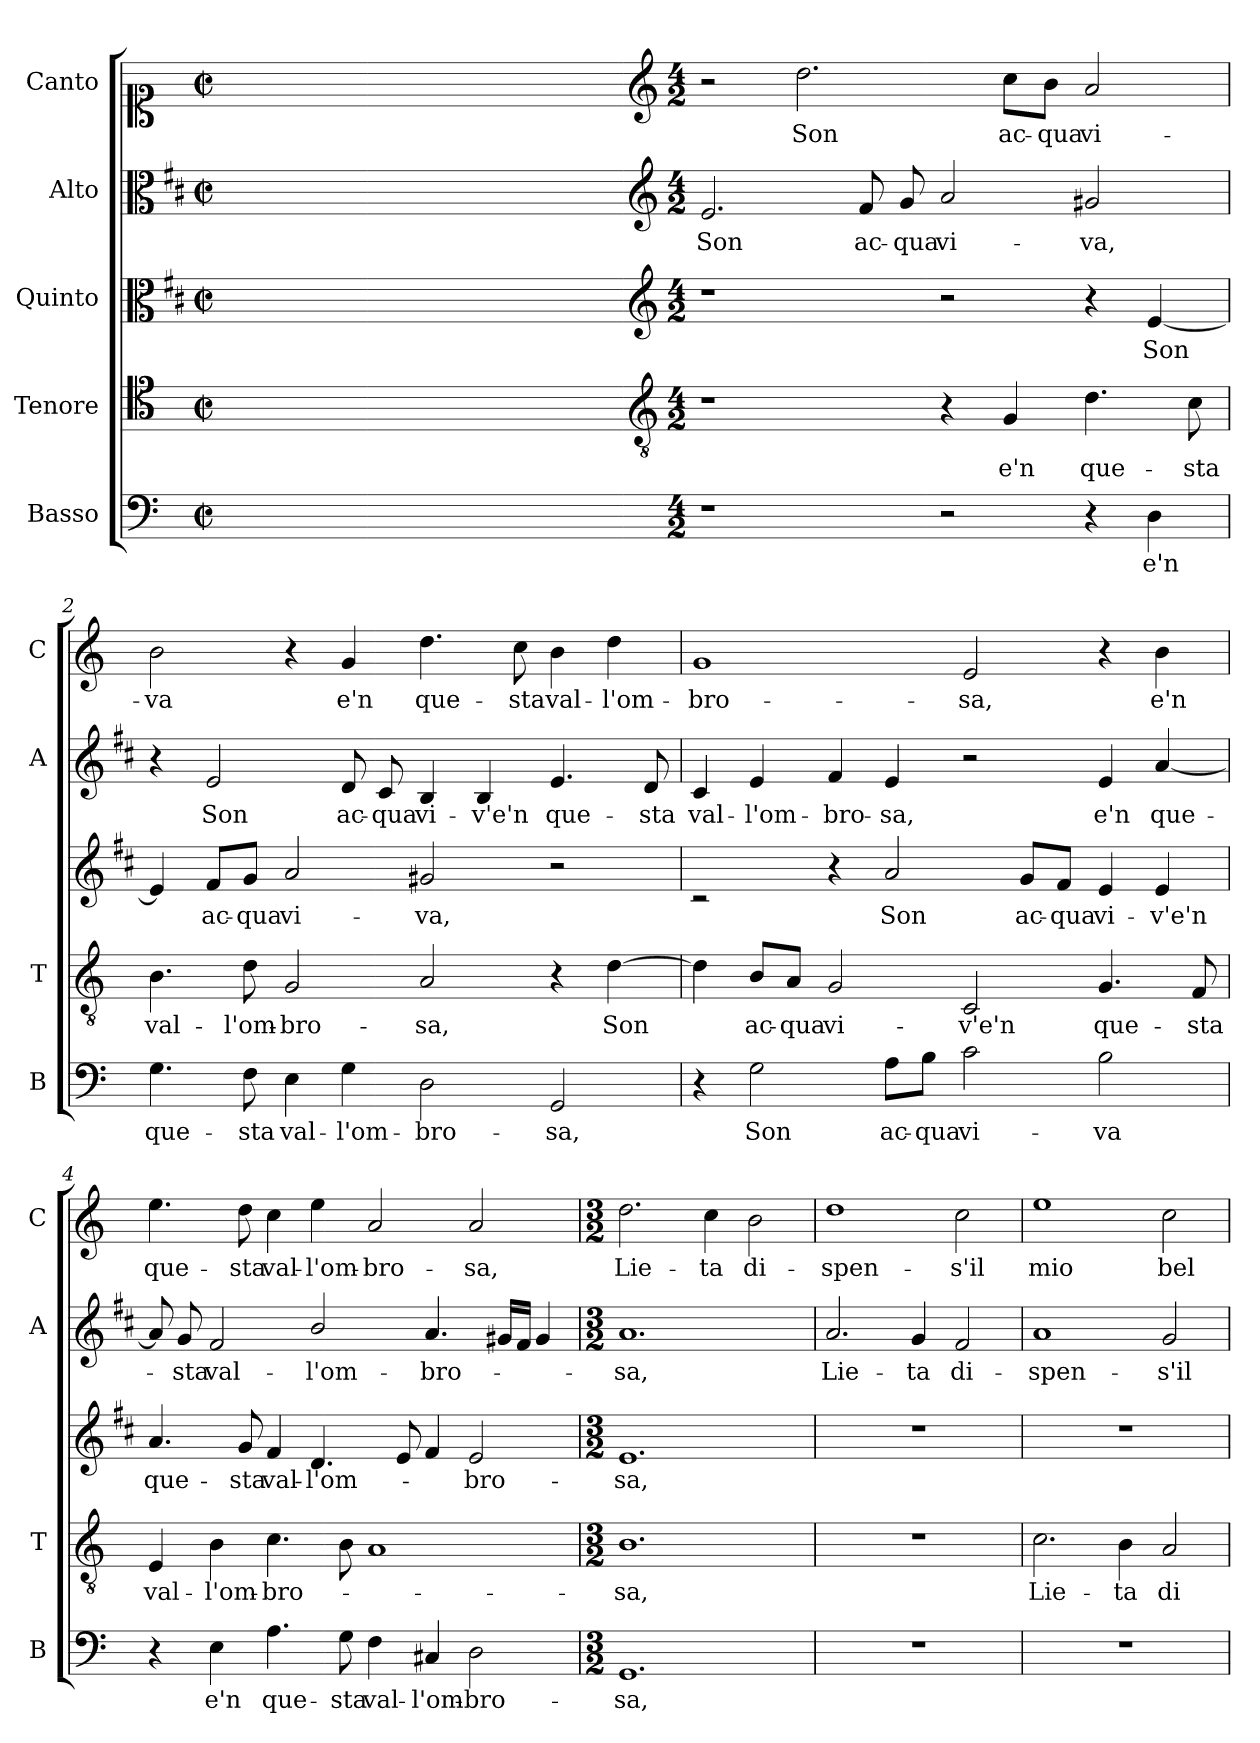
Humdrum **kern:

**kern	**text	**kern	**text	**kern	**text	**kern	**text	**kern	**text
*part5	*part5	*part4	*part4	*part3	*part3	*part2	*part2	*part1	*part1
*staff5	*staff5	*staff4	*staff4	*staff3	*staff3	*staff2	*staff2	*staff1	*staff1
*I"Basso	*	*I"Tenore	*	*I"Quinto	*	*I"Alto	*	*I"Canto	*
*I'B	*	*I'T	*	*	*	*I'A	*	*I'C	*
*clefF4	*	*clefC4	*	*clefC3	*	*clefC3	*	*clefC1	*
*	*	*	*	*ITrd1c2	*	*ITrd1c2	*	*	*
*k[]	*	*k[]	*	*k[]	*	*k[]	*	*k[]	*
*C:	*	*C:	*	*C:	*	*C:	*	*C:	*
*M2/2	*	*M2/2	*	*M2/2	*	*M2/2	*	*M2/2	*
*met(c|)	*	*met(c|)	*	*met(c|)	*	*met(c|)	*	*met(c|)	*
=	=	=	=	=	=	=	=	=	=
1ryy	.	1ryy	.	1ryy	.	1ryy	.	1ryy	.
=1X-	=1X-	=1X-	=1X-	=1X-	=1X-	=1X-	=1X-	=1X-	=1X-
4ryy	.	4ryy	.	4ryy	.	4ryy	.	4ryy	.
4ryy	.	4ryy	.	4ryy	.	4ryy	.	4ryy	.
4ryy	.	4ryy	.	4ryy	.	4ryy	.	4ryy	.
4ryy	.	4ryy	.	4ryy	.	4ryy	.	4ryy	.
=1-	=1-	=1-	=1-	=1-	=1-	=1-	=1-	=1-	=1-
*	*	*clefGv2	*	*clefG2	*	*clefG2	*	*clefG2	*
*M4/2	*	*M4/2	*	*M4/2	*	*M4/2	*	*M4/2	*
!	!	!	!	!	!	!	!LO:LY:b	!	!
1r	.	1r	.	1r	.	2.d/	Son	2r	.
!	!	!	!	!	!	!	!	!	!LO:LY:b
.	.	.	.	.	.	.	.	2.dd\	Son
!	!	!	!	!	!	!	!LO:LY:b	!	!
.	.	.	.	.	.	8e/	ac-	.	.
!	!	!	!	!	!	!	!LO:LY:b	!	!
.	.	.	.	.	.	8f/	-qua	.	.
!	!	!	!	!	!	!	!LO:LY:b	!	!
2r	.	4r	.	2r	.	2g/	vi-	.	.
!	!	!	!LO:LY:b	!	!	!	!	!	!LO:LY:b
.	.	4G/	e'n	.	.	.	.	8cc\L	ac-
!	!	!	!	!	!	!	!	!	!LO:LY:b
.	.	.	.	.	.	.	.	8b\J	-qua
!	!	!	!LO:LY:b	!	!	!	!LO:LY:b	!	!LO:LY:b
4r	.	4.d\	que-	4r	.	2f#X/	-va,	2a/	vi-
!	!LO:LY:b	!	!	!	!LO:LY:b	!	!	!	!
4D\	e'n	.	.	[4d/	Son	.	.	.	.
!	!	!	!LO:LY:b	!	!	!	!	!	!
.	.	8c\	-sta	.	.	.	.	.	.
=2	=2	=2	=2	=2	=2	=2	=2	=2	=2
!	!LO:LY:b	!	!LO:LY:b	!	!	!	!	!	!LO:LY:b
4.G\	que-	4.B\	val-	4d/]	.	4r	.	2b\	-va
!	!	!	!	!	!LO:LY:b	!	!LO:LY:b	!	!
.	.	.	.	8e/L	ac-	2d/	Son	.	.
!	!LO:LY:b	!	!LO:LY:b	!	!LO:LY:b	!	!	!	!
8F\	-sta	8d\	-l'om-	8f/J	-qua	.	.	.	.
!	!LO:LY:b	!	!LO:LY:b	!	!LO:LY:b	!	!	!	!
4E\	val-	2G/	-bro-	2g/	vi-	.	.	4r	.
!	!LO:LY:b	!	!	!	!	!	!LO:LY:b	!	!LO:LY:b
4G\	-l'om-	.	.	.	.	8c/	ac-	4g/	e'n
!	!	!	!	!	!	!	!LO:LY:b	!	!
.	.	.	.	.	.	8B/	-qua	.	.
!	!LO:LY:b	!	!LO:LY:b	!	!LO:LY:b	!	!LO:LY:b	!	!LO:LY:b
2D\	-bro-	2A/	-sa,	2f#X/	-va,	4A/	vi-	4.dd\	que-
!	!	!	!	!	!	!	!LO:LY:b	!	!
.	.	.	.	.	.	4A/	-v'e'n	.	.
!	!	!	!	!	!	!	!	!	!LO:LY:b
.	.	.	.	.	.	.	.	8cc\	-sta
!	!LO:LY:b	!	!	!	!	!	!LO:LY:b	!	!LO:LY:b
2GG/	-sa,	4r	.	2r	.	4.d/	que-	4b\	val-
!	!	!	!LO:LY:b	!	!	!	!	!	!LO:LY:b
.	.	[4d\	Son	.	.	.	.	4dd\	-l'om-
!	!	!	!	!	!	!	!LO:LY:b	!	!
.	.	.	.	.	.	8c/	-sta	.	.
!!LO:LB:g=z
=3	=3	=3	=3	=3	=3	=3	=3	=3	=3
!	!	!	!	!	!	!	!LO:LY:b	!	!LO:LY:b
4r	.	4d\]	.	2rc	.	4B/	val-	1g	-bro-
!	!LO:LY:b	!	!LO:LY:b	!	!	!	!LO:LY:b	!	!
2G\	Son	8B/L	ac-	.	.	4d/	-l'om-	.	.
!	!	!	!LO:LY:b	!	!	!	!	!	!
.	.	8A/J	-qua	.	.	.	.	.	.
!	!	!	!LO:LY:b	!	!	!	!LO:LY:b	!	!
.	.	2G/	vi-	4r	.	4e/	-bro-	.	.
!	!LO:LY:b	!	!	!	!LO:LY:b	!	!LO:LY:b	!	!
8A\L	ac-	.	.	2g/	Son	4d/	-sa,	.	.
!	!LO:LY:b	!	!	!	!	!	!	!	!
8B\J	-qua	.	.	.	.	.	.	.	.
!	!LO:LY:b	!	!LO:LY:b	!	!	!	!	!	!LO:LY:b
2c\	vi-	2C/	-v'e'n	.	.	2r	.	2e/	-sa,
!	!	!	!	!	!LO:LY:b	!	!	!	!
.	.	.	.	8f/L	ac-	.	.	.	.
!	!	!	!	!	!LO:LY:b	!	!	!	!
.	.	.	.	8e/J	-qua	.	.	.	.
!	!LO:LY:b	!	!LO:LY:b	!	!LO:LY:b	!	!LO:LY:b	!	!
2B\	-va	4.G/	que-	4d/	vi-	4d/	e'n	4r	.
!	!	!	!	!	!LO:LY:b	!	!LO:LY:b	!	!LO:LY:b
.	.	.	.	4d/	-v'e'n	[4g/	que-	4b\	e'n
!	!	!	!LO:LY:b	!	!	!	!	!	!
.	.	8F/	-sta	.	.	.	.	.	.
=4	=4	=4	=4	=4	=4	=4	=4	=4	=4
!	!	!	!LO:LY:b	!	!LO:LY:b	!	!	!	!LO:LY:b
4r	.	4E/	val-	4.g/	que-	8g/]	.	4.ee\	que-
!	!	!	!	!	!	!	!LO:LY:b	!	!
.	.	.	.	.	.	8f/	-sta	.	.
!	!LO:LY:b	!	!LO:LY:b	!	!	!	!LO:LY:b	!	!
4E\	e'n	4B\	-l'om-	.	.	2e/	val-	.	.
!	!	!	!	!	!LO:LY:b	!	!	!	!LO:LY:b
.	.	.	.	8f/	-sta	.	.	8dd\	-sta
!	!LO:LY:b	!	!LO:LY:b	!	!LO:LY:b	!	!	!	!LO:LY:b
4.A\	que-	4.c\	-bro-	4e/	val-	.	.	4cc\	val-
!	!	!	!	!	!LO:LY:b	!	!LO:LY:b	!	!LO:LY:b
.	.	.	.	4.c/	-l'om-	2a/	-l'om-	4ee\	-l'om-
!	!LO:LY:b	!	!	!	!	!	!	!	!
8G\	-sta	8B\	.	.	.	.	.	.	.
!	!LO:LY:b	!	!	!	!	!	!	!	!LO:LY:b
4F\	val-	1A	.	.	.	.	.	2a/	-bro-
.	.	.	.	8d/	.	.	.	.	.
!	!LO:LY:b	!	!	!	!	!	!LO:LY:b	!	!
4C#X/	-l'om-	.	.	4e/	.	4.g/	-bro-	.	.
!	!LO:LY:b	!	!	!	!LO:LY:b	!	!	!	!LO:LY:b
2D\	-bro-	.	.	2d/	-bro-	.	.	2a/	-sa,
.	.	.	.	.	.	16f#X/LL	.	.	.
.	.	.	.	.	.	16e/JJ	.	.	.
.	.	.	.	.	.	4f#/	.	.	.
=5	=5	=5	=5	=5	=5	=5	=5	=5	=5
*M3/2	*	*M3/2	*	*M3/2	*	*M3/2	*	*M3/2	*
!	!LO:LY:b	!	!LO:LY:b	!	!LO:LY:b	!	!LO:LY:b	!	!LO:LY:b
1.GG	-sa,	1.B	-sa,	1.d	-sa,	1.g	-sa,	2.dd\	Lie-
!	!	!	!	!	!	!	!	!	!LO:LY:b
.	.	.	.	.	.	.	.	4cc\	-ta
!	!	!	!	!	!	!	!	!	!LO:LY:b
.	.	.	.	.	.	.	.	2b\	di-
!!LO:PB:g=z
=6	=6	=6	=6	=6	=6	=6	=6	=6	=6
!	!	!	!	!	!	!	!LO:LY:b	!	!LO:LY:b
1.r	.	1.r	.	1.r	.	2.g/	Lie-	1dd	-spen-
!	!	!	!	!	!	!	!LO:LY:b	!	!
.	.	.	.	.	.	4f/	-ta	.	.
!	!	!	!	!	!	!	!LO:LY:b	!	!LO:LY:b
.	.	.	.	.	.	2e/	di-	2cc\	-s'il
=7	=7	=7	=7	=7	=7	=7	=7	=7	=7
!	!	!	!LO:LY:b	!	!	!	!LO:LY:b	!	!LO:LY:b
1.r	.	2.c\	Lie-	1.r	.	1g	-spen-	1ee	mio
!	!	!	!LO:LY:b	!	!	!	!	!	!
.	.	4B\	-ta	.	.	.	.	.	.
!	!	!	!LO:LY:b	!	!	!	!LO:LY:b	!	!LO:LY:b
.	.	2A/	di-	.	.	2f/	-s'il	2cc\	bel
=	=	=	=	=	=	=	=	=	=
*-	*-	*-	*-	*-	*-	*-	*-	*-	*-
